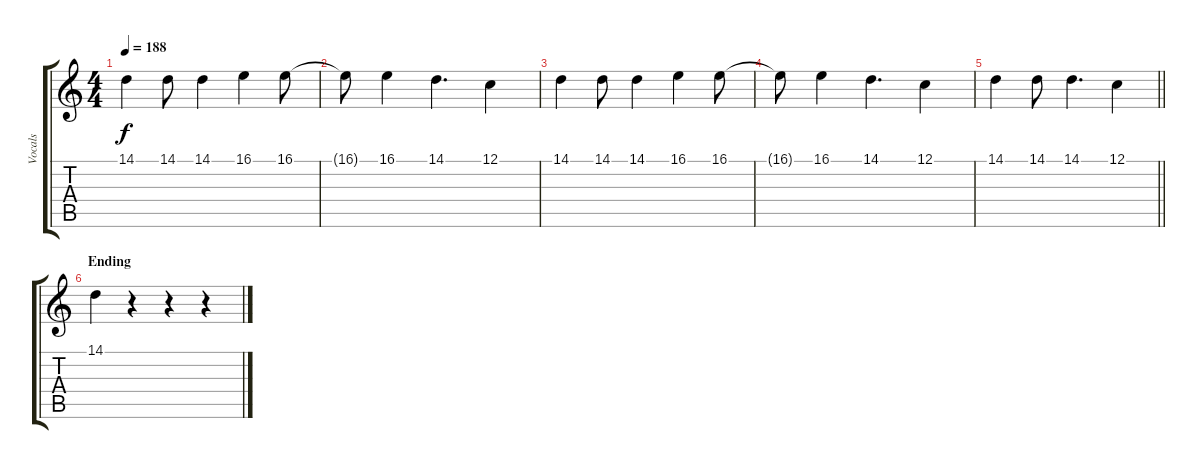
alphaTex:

\track ("Vocals" "Vocals") {instrument lead1square}
\staff {score tabs}
\tuning (C4 G3 Eb3 Bb2 F2 C2) {hide}
\ts (4 4)
\tempo 188
\clef g2
\ks c
14.1.4{dy f} 14.1.8 14.1.4 16.1.4 16.1.8 |
16.1{t}.8 16.1.4 14.1.4{d} 12.1.4 |
14.1.4 14.1.8 14.1.4 16.1.4 16.1.8 |
16.1{t}.8 16.1.4 14.1.4{d} 12.1.4 |
\barLineRight lightlight
14.1.4 14.1.8 14.1.4{d} 12.1.4 |
\section ("" "Ending")
14.1.4 r.4 r.4 r.4
